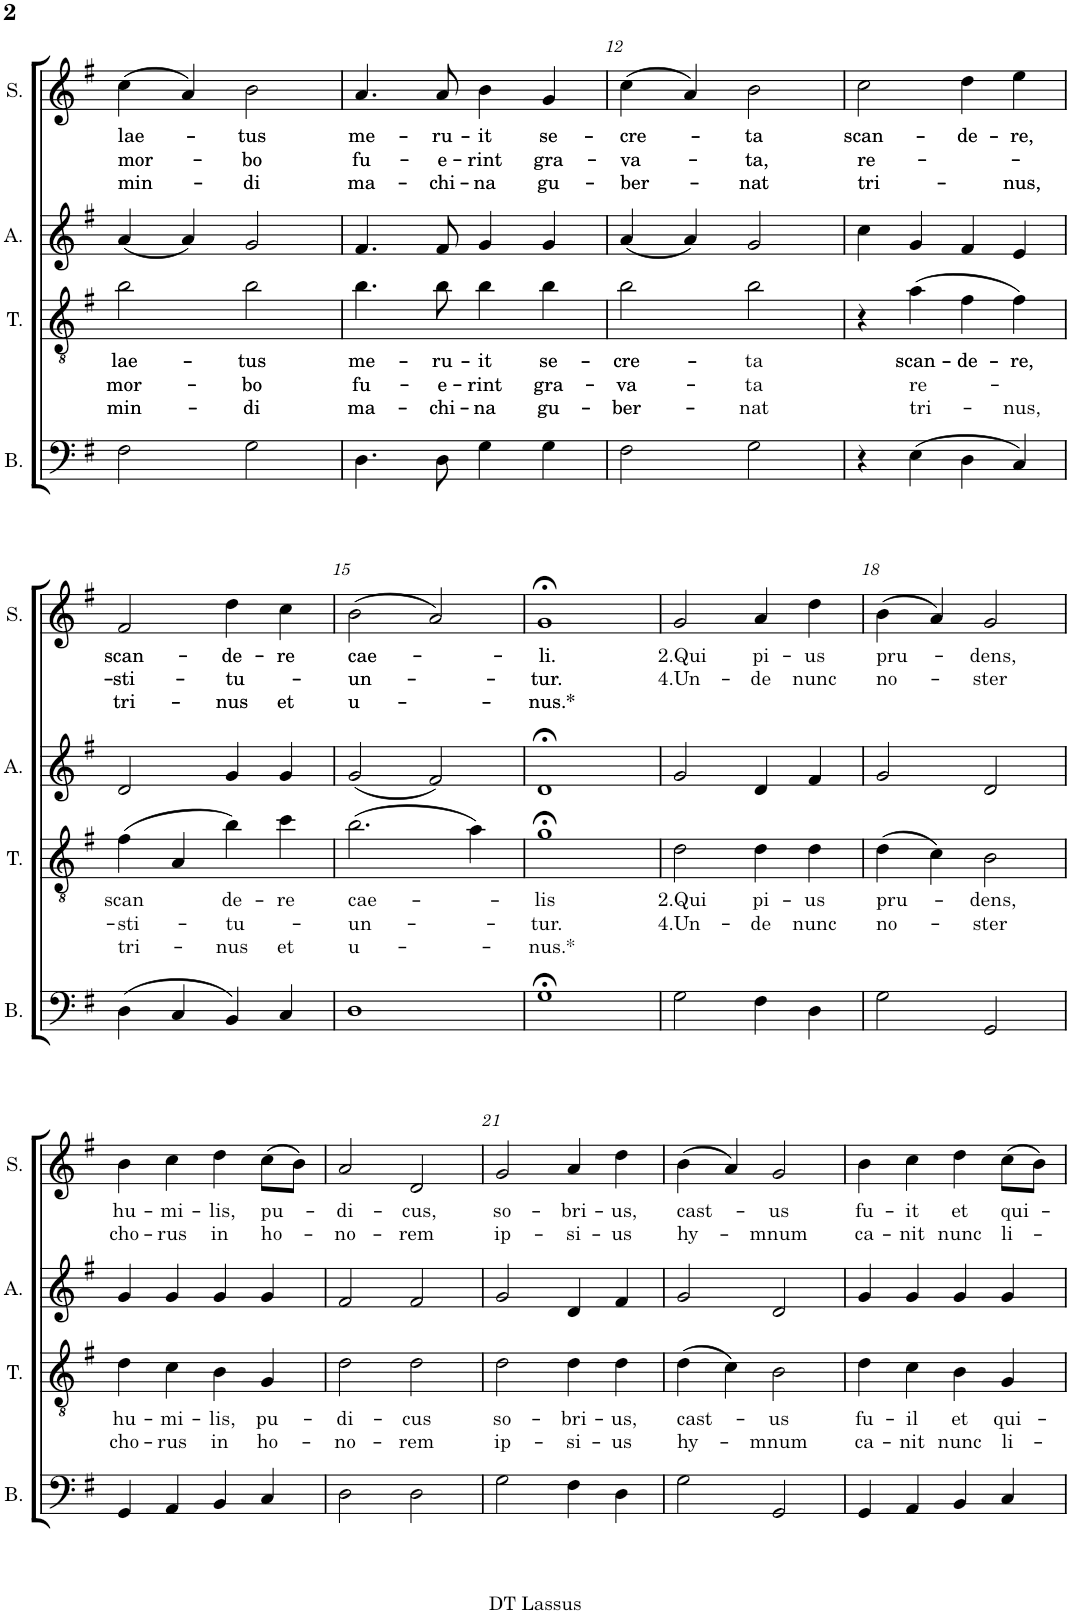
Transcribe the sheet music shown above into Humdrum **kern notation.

**kern	**kern	**text	**text	**text	**kern	**kern	**text	**text	**text
*part4	*part3	*part3	*part3	*part3	*part2	*part1	*part1	*part1	*part1
*staff4	*staff3	*staff3	*staff3	*staff3	*staff2	*staff1	*staff1	*staff1	*staff1
*I"Bass	*I"Tenor	*	*	*	*I"Alto	*I"Soprano	*	*	*
*I'B.	*I'T.	*	*	*	*I'A.	*I'S.	*	*	*
!!LO:PB:g=z
*clefF4	*clefGv2	*	*	*	*clefG2	*clefG2	*	*	*
*k[f#]	*k[f#]	*	*	*	*k[f#]	*k[f#]	*	*	*
*M4/4	*M4/4	*	*	*	*M4/4	*M4/4	*	*	*
*met(c)	*met(c)	*	*	*	*met(c)	*met(c)	*	*	*
=10	=10	=10	=10	=10	=10	=10	=10	=10	=10
!	!	!LO:LY:b	!LO:LY:b	!LO:LY:b	!	!	!LO:LY:b	!LO:LY:b	!LO:LY:b
2F#\	2b\	lae-	mor-	min-	(4a/	(4cc\	lae-	mor-	min-
.	.	.	.	.	4a/)	4a/)	.	.	.
!	!	!LO:LY:b	!LO:LY:b	!LO:LY:b	!	!	!LO:LY:b	!LO:LY:b	!LO:LY:b
2G\	2b\	-tus	-bo	-di	2g/	2b\	-tus	-bo	-di
=11	=11	=11	=11	=11	=11	=11	=11	=11	=11
!	!	!LO:LY:b	!LO:LY:b	!LO:LY:b	!	!	!LO:LY:b	!LO:LY:b	!LO:LY:b
4.D\	4.b\	me-	fu-	ma-	4.f#/	4.a/	me-	fu-	ma-
!	!	!LO:LY:b	!LO:LY:b	!LO:LY:b	!	!	!LO:LY:b	!LO:LY:b	!LO:LY:b
8D\	8b\	-ru-	-e-	-chi-	8f#/	8a/	-ru-	-e-	-chi-
!	!	!LO:LY:b	!LO:LY:b	!LO:LY:b	!	!	!LO:LY:b	!LO:LY:b	!LO:LY:b
4G\	4b\	-it	-rint	-na	4g/	4b\	-it	-rint	-na
!	!	!LO:LY:b	!LO:LY:b	!LO:LY:b	!	!	!LO:LY:b	!LO:LY:b	!LO:LY:b
4G\	4b\	se-	gra-	gu-	4g/	4g/	se-	gra-	gu-
=12	=12	=12	=12	=12	=12	=12	=12	=12	=12
!	!	!LO:LY:b	!LO:LY:b	!LO:LY:b	!	!	!LO:LY:b	!LO:LY:b	!LO:LY:b
2F#\	2b\	-cre-	-va-	-ber-	(4a/	(4cc\	-cre-	-va-	-ber-
.	.	.	.	.	4a/)	4a/)	.	.	.
!	!	!LO:LY:b	!LO:LY:b	!LO:LY:b	!	!	!LO:LY:b	!LO:LY:b	!LO:LY:b
2G\	2b\	-ta	-ta	-nat	2g/	2b\	-ta	-ta,	-nat
=13	=13	=13	=13	=13	=13	=13	=13	=13	=13
!	!	!	!	!	!	!	!LO:LY:b	!LO:LY:b	!LO:LY:b
4r	4r	.	.	.	4cc\	2cc\	scan-	re-	tri-
!	!	!LO:LY:b	!LO:LY:b	!LO:LY:b	!	!	!	!	!
(4E\	(4a\	scan-	re-	tri-	4g/	.	.	.	.
!	!	!LO:LY:b	!	!	!	!	!LO:LY:b	!	!
4D\	4f#\	-de-	.	.	4f#/	4dd\	-de-	.	.
!	!	!LO:LY:b	!	!LO:LY:b	!	!	!LO:LY:b	!	!LO:LY:b
4C/)	4f#\)	-re,	.	-nus,	4e/	4ee\	-re,	.	-nus,
!!LO:LB:g=z
=14	=14	=14	=14	=14	=14	=14	=14	=14	=14
!	!	!LO:LY:b	!LO:LY:b	!LO:LY:b	!	!	!LO:LY:b	!LO:LY:b	!LO:LY:b
(4D\	(4f#\	scan	-sti-	tri-	2d/	2f#/	scan-	-sti-	tri-
4C/	4A/	.	.	.	.	.	.	.	.
!	!	!LO:LY:b	!LO:LY:b	!LO:LY:b	!	!	!LO:LY:b	!LO:LY:b	!LO:LY:b
4BB/)	4b\)	-de-	-tu-	-nus	4g/	4dd\	-de-	-tu-	-nus
!	!	!LO:LY:b	!	!LO:LY:b	!	!	!LO:LY:b	!	!LO:LY:b
4C/	4cc\	-re	.	et	4g/	4cc\	-re	.	et
=15	=15	=15	=15	=15	=15	=15	=15	=15	=15
!	!	!LO:LY:b	!LO:LY:b	!LO:LY:b	!	!	!LO:LY:b	!LO:LY:b	!LO:LY:b
1D	(2.b\	cae-	-un-	u-	(2g/	(2b\	cae-	-un-	u-
.	.	.	.	.	2f#/)	2a/)	.	.	.
.	4a\)	.	.	.	.	.	.	.	.
=16	=16	=16	=16	=16	=16	=16	=16	=16	=16
!	!	!LO:LY:b	!LO:LY:b	!LO:LY:b	!	!	!LO:LY:b	!LO:LY:b	!LO:LY:b
1G;<	1g;<	-lis	-tur.	-nus.*	1d;<	1g;<	-li.	-tur.	-nus.*
=17	=17	=17	=17	=17	=17	=17	=17	=17	=17
!	!	!LO:LY:b	!LO:LY:b	!	!	!	!LO:LY:b	!LO:LY:b	!
2G\	2d\	2.Qui	4.Un-	.	2g/	2g/	2.Qui	4.Un-	.
!	!	!LO:LY:b	!LO:LY:b	!	!	!	!LO:LY:b	!LO:LY:b	!
4F#\	4d\	pi-	-de	.	4d/	4a/	pi-	-de	.
!	!	!LO:LY:b	!LO:LY:b	!	!	!	!LO:LY:b	!LO:LY:b	!
4D\	4d\	-us	nunc	.	4f#/	4dd\	-us	nunc	.
=18	=18	=18	=18	=18	=18	=18	=18	=18	=18
!	!	!LO:LY:b	!LO:LY:b	!	!	!	!LO:LY:b	!LO:LY:b	!
2G\	(4d\	pru-	no-	.	2g/	(4b\	pru-	no-	.
.	4c\)	.	.	.	.	4a/)	.	.	.
!	!	!LO:LY:b	!LO:LY:b	!	!	!	!LO:LY:b	!LO:LY:b	!
2GG/	2B\	-dens,	-ster	.	2d/	2g/	-dens,	-ster	.
!!LO:LB:g=z
=19	=19	=19	=19	=19	=19	=19	=19	=19	=19
!	!	!LO:LY:b	!LO:LY:b	!	!	!	!LO:LY:b	!LO:LY:b	!
4GG/	4d\	hu-	cho-	.	4g/	4b\	hu-	cho-	.
!	!	!LO:LY:b	!LO:LY:b	!	!	!	!LO:LY:b	!LO:LY:b	!
4AA/	4c\	-mi-	-rus	.	4g/	4cc\	-mi-	-rus	.
!	!	!LO:LY:b	!LO:LY:b	!	!	!	!LO:LY:b	!LO:LY:b	!
4BB/	4B\	-lis,	in	.	4g/	4dd\	-lis,	in	.
!	!	!LO:LY:b	!LO:LY:b	!	!	!	!LO:LY:b	!LO:LY:b	!
4C/	4G/	pu-	ho-	.	4g/	(8cc\L	pu-	ho-	.
.	.	.	.	.	.	8b\J)	.	.	.
=20	=20	=20	=20	=20	=20	=20	=20	=20	=20
!	!	!LO:LY:b	!LO:LY:b	!	!	!	!LO:LY:b	!LO:LY:b	!
2D\	2d\	-di-	-no-	.	2f#/	2a/	-di-	-no-	.
!	!	!LO:LY:b	!LO:LY:b	!	!	!	!LO:LY:b	!LO:LY:b	!
2D\	2d\	-cus	-rem	.	2f#/	2d/	-cus,	-rem	.
=21	=21	=21	=21	=21	=21	=21	=21	=21	=21
!	!	!LO:LY:b	!LO:LY:b	!	!	!	!LO:LY:b	!LO:LY:b	!
2G\	2d\	so-	ip-	.	2g/	2g/	so-	ip-	.
!	!	!LO:LY:b	!LO:LY:b	!	!	!	!LO:LY:b	!LO:LY:b	!
4F#\	4d\	-bri-	-si-	.	4d/	4a/	-bri-	-si-	.
!	!	!LO:LY:b	!LO:LY:b	!	!	!	!LO:LY:b	!LO:LY:b	!
4D\	4d\	-us,	-us	.	4f#/	4dd\	-us,	-us	.
=22	=22	=22	=22	=22	=22	=22	=22	=22	=22
!	!	!LO:LY:b	!LO:LY:b	!	!	!	!LO:LY:b	!LO:LY:b	!
2G\	(4d\	cast-	hy-	.	2g/	(4b\	cast-	hy-	.
.	4c\)	.	.	.	.	4a/)	.	.	.
!	!	!LO:LY:b	!LO:LY:b	!	!	!	!LO:LY:b	!LO:LY:b	!
2GG/	2B\	-us	-mnum	.	2d/	2g/	-us	-mnum	.
=23	=23	=23	=23	=23	=23	=23	=23	=23	=23
!	!	!LO:LY:b	!LO:LY:b	!	!	!	!LO:LY:b	!LO:LY:b	!
4GG/	4d\	fu-	ca-	.	4g/	4b\	fu-	ca-	.
!	!	!LO:LY:b	!LO:LY:b	!	!	!	!LO:LY:b	!LO:LY:b	!
4AA/	4c\	-il	-nit	.	4g/	4cc\	-it	-nit	.
!	!	!LO:LY:b	!LO:LY:b	!	!	!	!LO:LY:b	!LO:LY:b	!
4BB/	4B\	et	nunc	.	4g/	4dd\	et	nunc	.
!	!	!LO:LY:b	!LO:LY:b	!	!	!	!LO:LY:b	!LO:LY:b	!
4C/	4G/	qui-	li-	.	4g/	(8cc\L	qui-	li-	.
.	.	.	.	.	.	8b\J)	.	.	.
=	=	=	=	=	=	=	=	=	=
*-	*-	*-	*-	*-	*-	*-	*-	*-	*-
